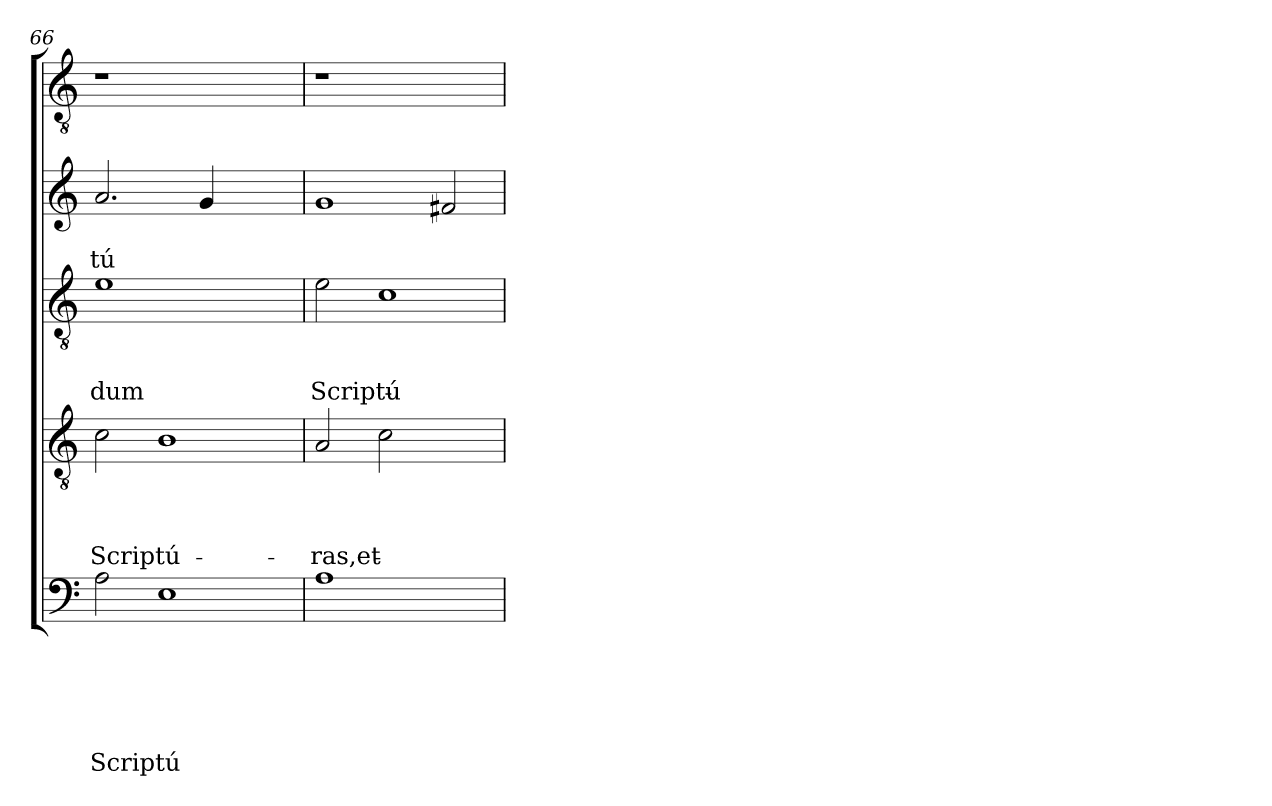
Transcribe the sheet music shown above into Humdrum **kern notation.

**kern	**text	**text	**text	**text	**text	**text	**kern	**text	**text	**text	**text	**kern	**text	**text	**text	**kern	**text	**text	**kern
*part5	*part5	*part5	*part5	*part5	*part5	*part5	*part4	*part4	*part4	*part4	*part4	*part3	*part3	*part3	*part3	*part2	*part2	*part2	*part1
*staff5	*staff5	*staff5	*staff5	*staff5	*staff5	*staff5	*staff4	*staff4	*staff4	*staff4	*staff4	*staff3	*staff3	*staff3	*staff3	*staff2	*staff2	*staff2	*staff1
!!LO:PB:g=z
*clefF4	*	*	*	*	*	*	*clefGv2	*	*	*	*	*clefGv2	*	*	*	*clefG2	*	*	*clefGv2
*k[]	*	*	*	*	*	*	*k[]	*	*	*	*	*k[]	*	*	*	*k[]	*	*	*k[]
*C:	*	*	*	*	*	*	*C:	*	*	*	*	*C:	*	*	*	*C:	*	*	*C:
=66	=66	=66	=66	=66	=66	=66	=66	=66	=66	=66	=66	=66	=66	=66	=66	=66	=66	=66	=66
!	!	!	!	!	!	!LO:LY:b	!	!	!	!	!LO:LY:b	!	!	!	!LO:LY:b	!	!	!LO:LY:b	!
2A\	.	.	.	.	.	Scriptú	2c\	.	.	.	Scriptú-	1e	.	.	dum	2.a/	.	-tú	1r
1E	.	.	.	.	.	.	1B	.	.	.	.	.	.	.	.	.	.	.	.
.	.	.	.	.	.	.	.	.	.	.	.	.	.	.	.	4g/	.	.	.
.	.	.	.	.	.	.	.	.	.	.	.	2ryy	.	.	.	2ryy	.	.	2ryy
=67	=67	=67	=67	=67	=67	=67	=67	=67	=67	=67	=67	=67	=67	=67	=67	=67	=67	=67	=67
!	!	!	!	!	!	!	!	!	!	!	!LO:LY:b	!	!	!	!LO:LY:b	!	!	!	!
1A	.	.	.	.	.	.	2A/	.	.	.	-ras,et-	2e\	.	.	Scriptú-	1g	.	.	1r
.	.	.	.	.	.	.	2c\	.	.	.	.	1c	.	.	.	.	.	.	.
2ryy	.	.	.	.	.	.	2ryy	.	.	.	.	.	.	.	.	2f#/	.	.	2ryy
=	=	=	=	=	=	=	=	=	=	=	=	=	=	=	=	=	=	=	=
*-	*-	*-	*-	*-	*-	*-	*-	*-	*-	*-	*-	*-	*-	*-	*-	*-	*-	*-	*-
